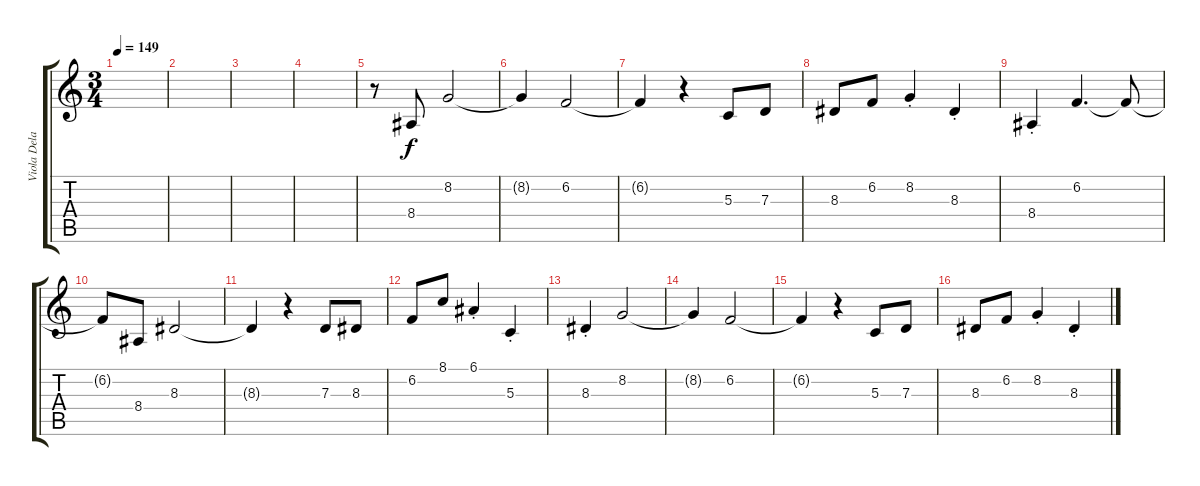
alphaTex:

\track ("Viola Delay" "Viola Dela") {instrument viola}
\staff {score tabs}
\tuning (E4 B3 G3 D3 A2 E2) {hide}
\ts (3 4)
\tempo 149
\clef g2
\ks c
|
|
|
|
r.8 8.4.8 8.2.2 |
8.2{t}.4 6.2.2 |
6.2{t}.4 r.4 5.3.8 7.3.8 |
8.3.8 6.2.8 8.2{st}.4 8.3{st}.4 |
8.4{st}.4 6.2.4{d} 6.2{t}.8 |
6.2{t}.8 8.4.8 8.3.2 |
8.3{t}.4 r.4 7.3.8 8.3.8 |
6.2.8 8.1.8 6.1{st}.4 5.3{st}.4 |
8.3{st}.4 8.2.2 |
8.2{t}.4 6.2.2 |
6.2{t}.4 r.4 5.3.8 7.3.8 |
8.3.8 6.2.8 8.2{st}.4 8.3{st}.4
